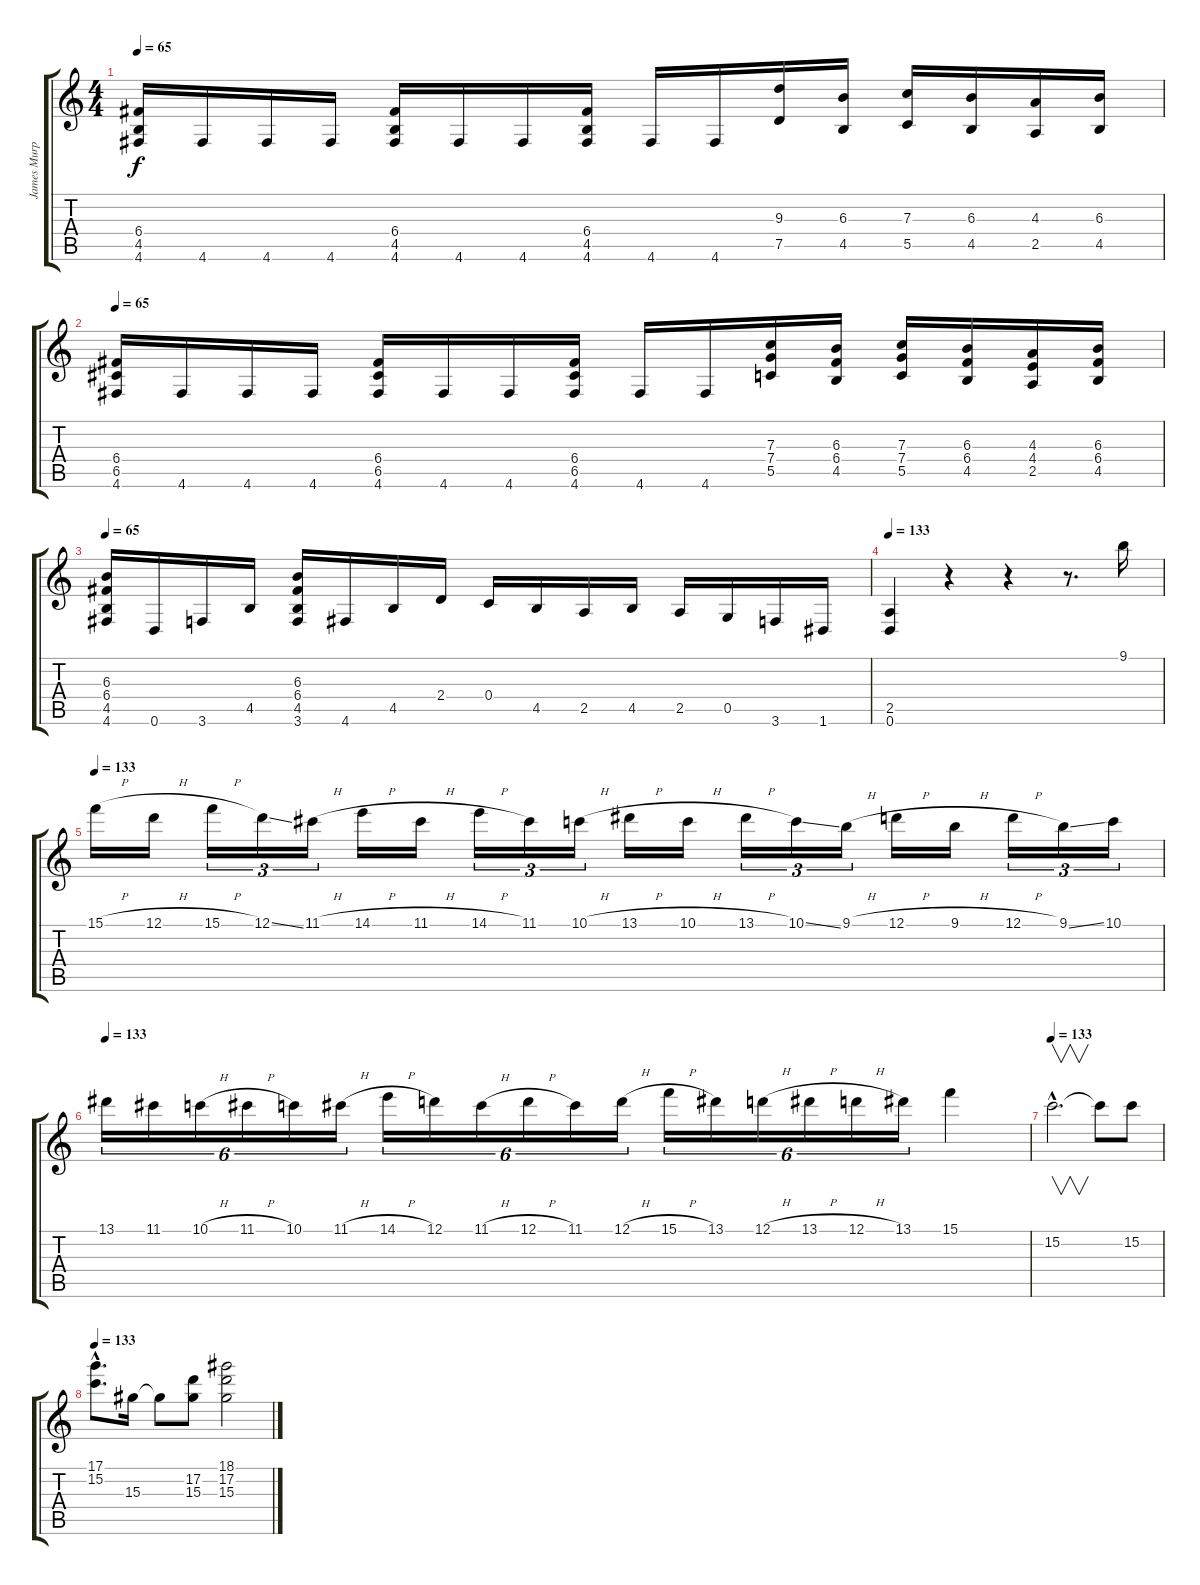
\track ("James Murphy" "James Murp") {instrument distortionguitar}
\staff {score tabs}
\tuning (D4 A3 F3 C3 G2 D2) {hide}
\ts (4 4)
\tempo 65
\clef g2
\ks c
(6.4 4.5 4.6).16{dy f} 4.6.16 4.6.16 4.6.16 (6.4 4.5 4.6).16 4.6.16 4.6.16 (6.4 4.5 4.6).16 4.6.16 4.6.16 (9.3 7.5).16 (6.3 4.5).16 (7.3 5.5).16 (6.3 4.5).16 (4.3 2.5).16 (6.3 4.5).16 |
\tempo 65
(6.4 6.5 4.6).16 4.6.16 4.6.16 4.6.16 (6.4 6.5 4.6).16 4.6.16 4.6.16 (6.4 6.5 4.6).16 4.6.16 4.6.16 (7.3 7.4 5.5).16 (6.3 6.4 4.5).16 (7.3 7.4 5.5).16 (6.3 6.4 4.5).16 (4.3 4.4 2.5).16 (6.3 6.4 4.5).16 |
\tempo 65
(6.3 6.4 4.5 4.6).16 0.6.16 3.6.16 4.5.16 (6.3 6.4 4.5 3.6).16 4.6.16 4.5.16 2.4.16 0.4.16 4.5.16 2.5.16 4.5.16 2.5.16 0.5.16 3.6.16 1.6.16 |
\tempo 133
(2.5 0.6).4 r.4 r.4 r.8{d} 9.1.16 |
\tempo 133
15.1{h}.16 12.1{h}.16 15.1{h}.16{tu (3 2)} 12.1{ss}.16{tu (3 2)} 11.1{h}.16{tu (3 2)} 14.1{h}.16 11.1{h}.16 14.1{h}.16{tu (3 2)} 11.1.16{tu (3 2)} 10.1{h}.16{tu (3 2)} 13.1{h}.16 10.1{h}.16 13.1{h}.16{tu (3 2)} 10.1{ss}.16{tu (3 2)} 9.1{h}.16{tu (3 2)} 12.1{h}.16 9.1{h}.16 12.1{h}.16{tu (3 2)} 9.1{ss}.16{tu (3 2)} 10.1.16{tu (3 2)} |
\tempo 133
13.1.16{tu (6 4)} 11.1.16{tu (6 4)} 10.1{h}.16{tu (6 4)} 11.1{h}.16{tu (6 4)} 10.1.16{tu (6 4)} 11.1{h}.16{tu (6 4)} 14.1{h}.16{tu (6 4)} 12.1.16{tu (6 4)} 11.1{h}.16{tu (6 4)} 12.1{h}.16{tu (6 4)} 11.1.16{tu (6 4)} 12.1{h}.16{tu (6 4)} 15.1{h}.16{tu (6 4)} 13.1.16{tu (6 4)} 12.1{h}.16{tu (6 4)} 13.1{h}.16{tu (6 4)} 12.1{h}.16{tu (6 4)} 13.1.16{tu (6 4)} 15.1.4 |
\tempo 133
15.2{hac}.2{v d} 15.2{t}.8 15.2.8 |
\tempo 133
(17.1{hac} 15.2{hac}).8{d} 15.3.16 15.3{t}.8 (17.2 15.3).8 (18.1 17.2 15.3).2
